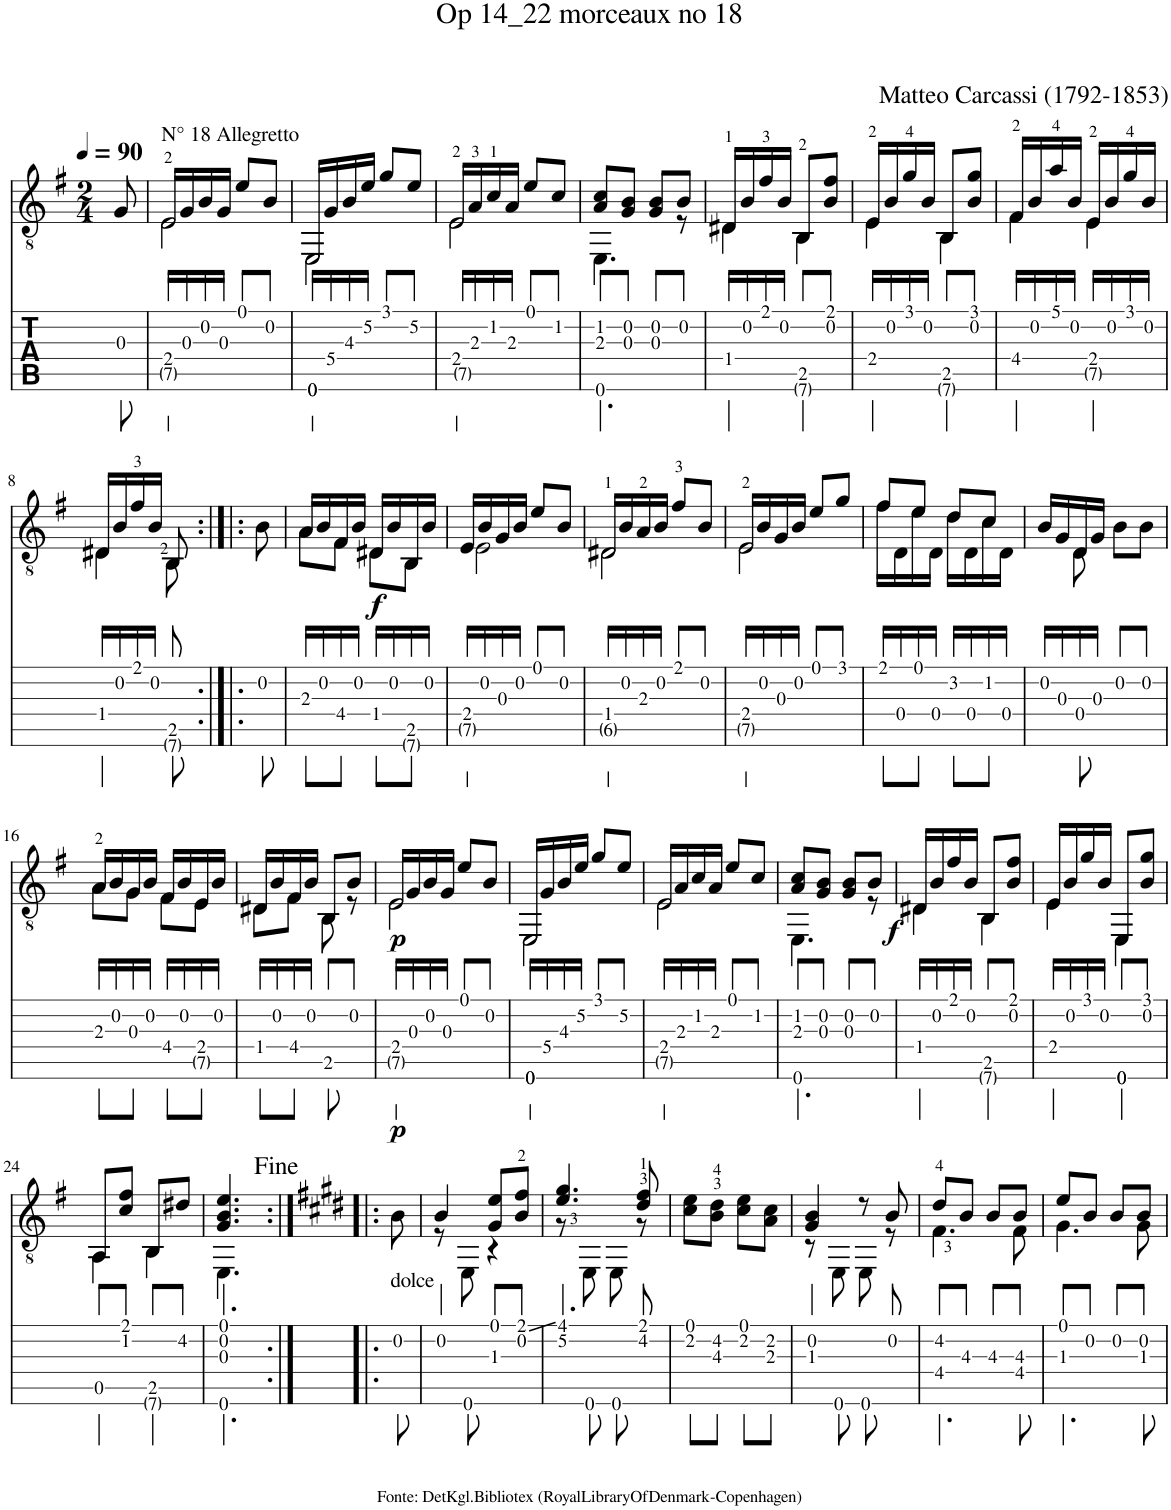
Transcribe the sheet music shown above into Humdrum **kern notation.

**kern	**dynam	**kern	**dynam
*part2	*part2	*part1	*part1
*staff2	*staff2	*staff1	*staff1
*I"Chitarra classica (Intavolatura)	*	*I"Guitar	*
*stria6	*	*	*
*	*	*clefGv2	*
*k[f#]	*	*k[f#]	*
*M2/4	*	*M2/4	*
*MM90	*	*MM90	*
=	=	=	=
8G\	.	8G/	.
=1	=1	=1	=1
!	!	!LO:TX:a:t=N° 18 Allegretto	!
!LO:N:head=open	!	!LO:N:head=open	!
*^	*	*^	*
16E/LL	2E\	.	16E/LL	2E\	.
16G/	.	.	16G/	.	.
16B/	.	.	16B/	.	.
16G/JJ	.	.	16G/JJ	.	.
8e/L	.	.	8e/L	.	.
8B/J	.	.	8B/J	.	.
=2	=2	=2	=2	=2	=2
!LO:N:head=open	!	!	!LO:N:head=open	!	!
16EE/LL	2EE\	.	16EE/LL	2EE\	.
16G/	.	.	16G/	.	.
16B/	.	.	16B/	.	.
16e/JJ	.	.	16e/JJ	.	.
8g/L	.	.	8g/L	.	.
8e/J	.	.	8e/J	.	.
=3	=3	=3	=3	=3	=3
!LO:N:head=open	!	!	!LO:N:head=open	!	!
16E/LL	2E\	.	16E/LL	2E\	.
16A/	.	.	16A/	.	.
16c/	.	.	16c/	.	.
16A/JJ	.	.	16A/JJ	.	.
8e/L	.	.	8e/L	.	.
8c/J	.	.	8c/J	.	.
=4	=4	=4	=4	=4	=4
8A/ 8c/L	4.EE\	.	8A/ 8c/L	4.EE\	.
8G/ 8B/J	.	.	8G/ 8B/J	.	.
8G/ 8B/L	.	.	8G/ 8B/L	.	.
8B/J	8r	.	8B/J	8r	.
=5	=5	=5	=5	=5	=5
16D#X/LL	4D#\	.	16D#X/LL	4D#\	.
16B/	.	.	16B/	.	.
16f#/	.	.	16f#/	.	.
16B/JJ	.	.	16B/JJ	.	.
8BB/L	4BB\	.	8BB/L	4BB\	.
8B/ 8f#/J	.	.	8B/ 8f#/J	.	.
=6	=6	=6	=6	=6	=6
16E/LL	4E\	.	16E/LL	4E\	.
16B/	.	.	16B/	.	.
16g/	.	.	16g/	.	.
16B/JJ	.	.	16B/JJ	.	.
8BB/L	4BB\	.	8BB/L	4BB\	.
8B/ 8g/J	.	.	8B/ 8g/J	.	.
=7	=7	=7	=7	=7	=7
16F#/LL	4F#\	.	16F#/LL	4F#\	.
16B/	.	.	16B/	.	.
16a/	.	.	16a/	.	.
16B/JJ	.	.	16B/JJ	.	.
16E/LL	4E\	.	16E/LL	4E\	.
16B/	.	.	16B/	.	.
16g/	.	.	16g/	.	.
16B/JJ	.	.	16B/JJ	.	.
!!LO:LB:g=z	!!
=8	=8	=8	=8	=8	=8
16D#X/LL	4D#\	.	16D#X/LL	4D#\	.
16B/	.	.	16B/	.	.
16f#/	.	.	16f#/	.	.
16B/JJ	.	.	16B/JJ	.	.
8BB/	8BB\	.	8BB/	8BB\	.
*v	*v	*	*	*	*
*	*	*v	*v	*
=9:|!|:	=9:|!|:	=9:|!|:	=9:|!|:
8B\	.	8B\	.
=10	=10	=10	=10
*^	*	*^	*
16A/LL	8A\L	.	16A/LL	8A\L	.
16B/	.	.	16B/	.	.
16F#/	8F#\J	.	16F#/	8F#\J	.
16B/JJ	.	.	16B/JJ	.	.
!	!	!	!	!	!LO:DY:b
16D#X/LL	8D#\L	.	16D#X/LL	8D#\L	f
16B/	.	.	16B/	.	.
16BB/	8BB\J	.	16BB/	8BB\J	.
16B/JJ	.	.	16B/JJ	.	.
=11	=11	=11	=11	=11	=11
16E/LL	2E\	.	16E/LL	2E\	.
16B/	.	.	16B/	.	.
16G/	.	.	16G/	.	.
16B/JJ	.	.	16B/JJ	.	.
8e/L	.	.	8e/L	.	.
8B/J	.	.	8B/J	.	.
=12	=12	=12	=12	=12	=12
!LO:N:head=open	!	!	!LO:N:head=open	!	!
16D#X/LL	2D#\	.	16D#X/LL	2D#\	.
16B/	.	.	16B/	.	.
16A/	.	.	16A/	.	.
16B/JJ	.	.	16B/JJ	.	.
8f#/L	.	.	8f#/L	.	.
8B/J	.	.	8B/J	.	.
=13	=13	=13	=13	=13	=13
!LO:N:head=open	!	!	!LO:N:head=open	!	!
16E/LL	2E\	.	16E/LL	2E\	.
16B/	.	.	16B/	.	.
16G/	.	.	16G/	.	.
16B/JJ	.	.	16B/JJ	.	.
8e/L	.	.	8e/L	.	.
8g/J	.	.	8g/J	.	.
=14	=14	=14	=14	=14	=14
16f#/LL	8f#\L	.	16f#\LL	8f#/L	.
16D/	.	.	16D\	.	.
16e/	8e\J	.	16e\	8e/J	.
16D/JJ	.	.	16D\JJ	.	.
16d/LL	8d\L	.	16d\LL	8d/L	.
16D/	.	.	16D\	.	.
16c/	8c\J	.	16c\	8c/J	.
16D/JJ	.	.	16D\JJ	.	.
=15	=15	=15	=15	=15	=15
16B/LL	8ryy	.	16B/LL	8ryy	.
16G/	.	.	16G/	.	.
16D/	8D\	.	16D/	8D\	.
16G/JJ	.	.	16G/JJ	.	.
8B/L	4ryy	.	8B\L	4ryy	.
8B/J	.	.	8B\J	.	.
!!LO:LB:g=z	!!
=16	=16	=16	=16	=16	=16
16A/LL	8A\L	.	16A/LL	8A\L	.
16B/	.	.	16B/	.	.
16G/	8G\J	.	16G/	8G\J	.
16B/JJ	.	.	16B/JJ	.	.
16F#/LL	8F#\L	.	16F#/LL	8F#\L	.
16B/	.	.	16B/	.	.
16E/	8E\J	.	16E/	8E\J	.
16B/JJ	.	.	16B/JJ	.	.
=17	=17	=17	=17	=17	=17
16D#X/LL	8D#\L	.	16D#X/LL	8D#\L	.
16B/	.	.	16B/	.	.
16F#/	8F#\J	.	16F#/	8F#\J	.
16B/JJ	.	.	16B/JJ	.	.
8BB/L	8BB\	.	8BB/L	8BB\	.
8B/J	8r	.	8B/J	8r	.
=18	=18	=18	=18	=18	=18
!LO:N:head=open	!	!LO:DY:b	!LO:N:head=open	!	!LO:DY:b
16E/LL	2E\	p	16E/LL	2E\	p
16G/	.	.	16G/	.	.
16B/	.	.	16B/	.	.
16G/JJ	.	.	16G/JJ	.	.
8e/L	.	.	8e/L	.	.
8B/J	.	.	8B/J	.	.
=19	=19	=19	=19	=19	=19
!LO:N:head=open	!	!	!LO:N:head=open	!	!
16EE/LL	2EE\	.	16EE/LL	2EE\	.
16G/	.	.	16G/	.	.
16B/	.	.	16B/	.	.
16e/JJ	.	.	16e/JJ	.	.
8g/L	.	.	8g/L	.	.
8e/J	.	.	8e/J	.	.
=20	=20	=20	=20	=20	=20
!LO:N:head=open	!	!	!LO:N:head=open	!	!
16E/LL	2E\	.	16E/LL	2E\	.
16A/	.	.	16A/	.	.
16c/	.	.	16c/	.	.
16A/JJ	.	.	16A/JJ	.	.
8e/L	.	.	8e/L	.	.
8c/J	.	.	8c/J	.	.
=21	=21	=21	=21	=21	=21
8A/ 8c/L	4.EE\	.	8A/ 8c/L	4.EE\	.
8G/ 8B/J	.	.	8G/ 8B/J	.	.
8G/ 8B/L	.	.	8G/ 8B/L	.	.
!	!	!	!	!	!LO:DY:b
8B/J	8r	.	8B/J	8r	f
=22	=22	=22	=22	=22	=22
16D#X/LL	4D#\	.	16D#X/LL	4D#\	.
16B/	.	.	16B/	.	.
16f#/	.	.	16f#/	.	.
16B/JJ	.	.	16B/JJ	.	.
8BB/L	4BB\	.	8BB/L	4BB\	.
8B/ 8f#/J	.	.	8B/ 8f#/J	.	.
=23	=23	=23	=23	=23	=23
16E/LL	4E\	.	16E/LL	4E\	.
16B/	.	.	16B/	.	.
16g/	.	.	16g/	.	.
16B/JJ	.	.	16B/JJ	.	.
8EE/L	4EE\	.	8EE/L	4EE\	.
8B/ 8g/J	.	.	8B/ 8g/J	.	.
!!LO:LB:g=z	!!
=24	=24	=24	=24	=24	=24
8AA/L	4AA\	.	8AA/L	4AA\	.
8c/ 8f#/J	.	.	8c/ 8f#/J	.	.
8BB/L	4BB\	.	8BB/L	4BB\	.
8d#X/J	.	.	8d#X/J	.	.
=25	=25	=25	=25	=25	=25
4.G/ 4.B/ 4.e/	4.EE\	.	4.G/ 4.B/ 4.e/	4.EE\	.
*v	*v	*	*	*	*
*	*	*v	*v	*
=26:|!|:	=26:|!|:	=26:|!|:	=26:|!|:
*k[f#c#g#d#]	*	*k[f#c#g#d#]	*
*^	*	*^	*
!	!	!	!LO:TX:b:t=dolce	!	!
*v	*v	*	*	*	*
*	*	*v	*v	*
8B\	.	8B\	.
=27	=27	=27	=27
*^	*	*^	*
4B/	8r	.	4B/	8r	.
.	8EE\	.	.	8EE\	.
8G#/ 8e/L	4r	.	8G#/ 8e/L	4r	.
8B/ 8f#/J	.	.	8B/ 8f#/J	.	.
=28	=28	=28	=28	=28	=28
4.e/ 4.g#/	8r	.	4.e/ 4.g#/	8r	.
.	8EE\	.	.	8EE\	.
.	8EE\	.	.	8EE\	.
8d#/ 8f#/	8r	.	8d#/ 8f#/	8r	.
*v	*v	*	*	*	*
*	*	*v	*v	*
=29	=29	=29	=29
8c#\ 8e\L	.	8c#\ 8e\L	.
8B\ 8d#\J	.	8B\ 8d#\J	.
8c#\ 8e\L	.	8c#\ 8e\L	.
8A\ 8c#\J	.	8A\ 8c#\J	.
=30	=30	=30	=30
*^	*	*^	*
4G#/ 4B/	8r	.	4G#/ 4B/	8r	.
.	8EE\	.	.	8EE\	.
8r	8EE\	.	8r	8EE\	.
8B/	8r	.	8B/	8r	.
=31	=31	=31	=31	=31	=31
8d#/L	4.F#\	.	8d#/L	4.F#\	.
8B/J	.	.	8B/J	.	.
8B/L	.	.	8B/L	.	.
8B/J	8F#\	.	8B/J	8F#\	.
=32	=32	=32	=32	=32	=32
8e/L	4.G#\	.	8e/L	4.G#\	.
8B/J	.	.	8B/J	.	.
8B/L	.	.	8B/L	.	.
8B/J	8G#\	.	8B/J	8G#\	.
*v	*v	*	*	*	*
*	*	*v	*v	*
=	=	=	=
*-	*-	*-	*-
